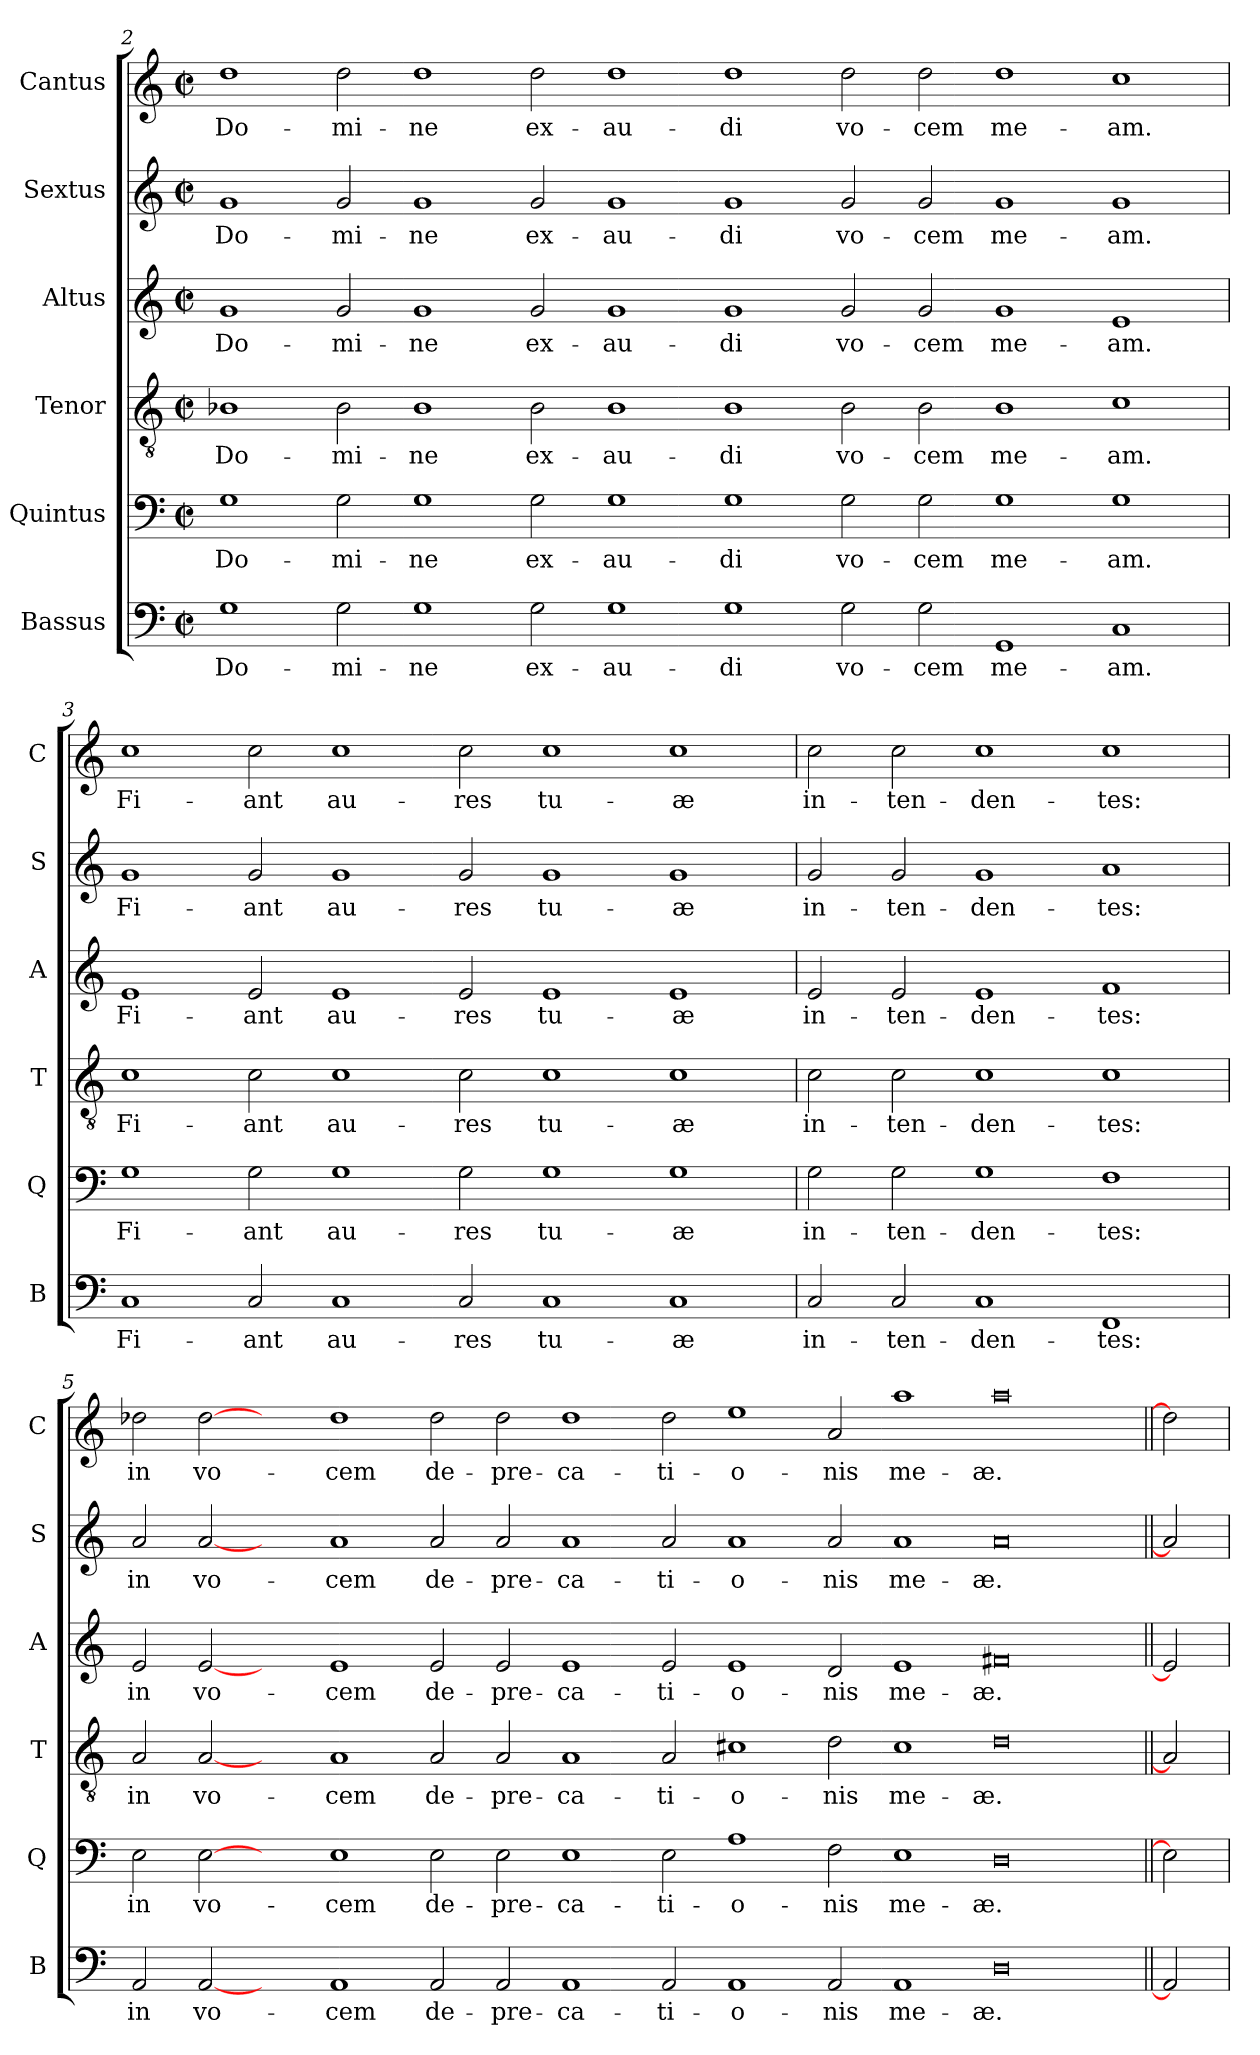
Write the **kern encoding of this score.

**kern	**text	**kern	**text	**kern	**text	**kern	**text	**kern	**text	**kern	**text
*part6	*part6	*part5	*part5	*part4	*part4	*part3	*part3	*part2	*part2	*part1	*part1
*staff6	*staff6	*staff5	*staff5	*staff4	*staff4	*staff3	*staff3	*staff2	*staff2	*staff1	*staff1
*I"Bassus	*	*I"Quintus	*	*I"Tenor	*	*I"Altus	*	*I"Sextus	*	*I"Cantus	*
*I'B	*	*I'Q	*	*I'T	*	*I'A	*	*I'S	*	*I'C	*
!!LO:LB:g=z
*clefF4	*	*clefF4	*	*clefGv2	*	*clefG2	*	*clefG2	*	*clefG2	*
*k[]	*	*k[]	*	*k[]	*	*k[]	*	*k[]	*	*k[]	*
*C:	*	*C:	*	*C:	*	*C:	*	*C:	*	*C:	*
*M2/2	*	*M2/2	*	*M2/2	*	*M2/2	*	*M2/2	*	*M2/2	*
*met(c|)	*	*met(c|)	*	*met(c|)	*	*met(c|)	*	*met(c|)	*	*met(c|)	*
=2	=2	=2	=2	=2	=2	=2	=2	=2	=2	=2	=2
!	!LO:LY:b	!	!LO:LY:b	!	!LO:LY:b	!	!LO:LY:b	!	!LO:LY:b	!	!LO:LY:b
1G	Do-	1G	Do-	1B-X	Do-	1g	Do-	1g	Do-	1dd	Do-
!	!LO:LY:b	!	!LO:LY:b	!	!LO:LY:b	!	!LO:LY:b	!	!LO:LY:b	!	!LO:LY:b
2G\	-mi-	2G\	-mi-	2B-\	-mi-	2g/	-mi-	2g/	-mi-	2dd\	-mi-
!	!LO:LY:b	!	!LO:LY:b	!	!LO:LY:b	!	!LO:LY:b	!	!LO:LY:b	!	!LO:LY:b
1G	-ne	1G	-ne	1B-	-ne	1g	-ne	1g	-ne	1dd	-ne
!	!LO:LY:b	!	!LO:LY:b	!	!LO:LY:b	!	!LO:LY:b	!	!LO:LY:b	!	!LO:LY:b
2G\	ex-	2G\	ex-	2B-\	ex-	2g/	ex-	2g/	ex-	2dd\	ex-
!	!LO:LY:b	!	!LO:LY:b	!	!LO:LY:b	!	!LO:LY:b	!	!LO:LY:b	!	!LO:LY:b
1G	-au-	1G	-au-	1B-	-au-	1g	-au-	1g	-au-	1dd	-au-
!	!LO:LY:b	!	!LO:LY:b	!	!LO:LY:b	!	!LO:LY:b	!	!LO:LY:b	!	!LO:LY:b
1G	-di	1G	-di	1B-	-di	1g	-di	1g	-di	1dd	-di
!	!LO:LY:b	!	!LO:LY:b	!	!LO:LY:b	!	!LO:LY:b	!	!LO:LY:b	!	!LO:LY:b
2G\	vo-	2G\	vo-	2B-\	vo-	2g/	vo-	2g/	vo-	2dd\	vo-
!	!LO:LY:b	!	!LO:LY:b	!	!LO:LY:b	!	!LO:LY:b	!	!LO:LY:b	!	!LO:LY:b
2G\	-cem	2G\	-cem	2B-\	-cem	2g/	-cem	2g/	-cem	2dd\	-cem
!	!LO:LY:b	!	!LO:LY:b	!	!LO:LY:b	!	!LO:LY:b	!	!LO:LY:b	!	!LO:LY:b
1GG	me-	1G	me-	1B-	me-	1g	me-	1g	me-	1dd	me-
!	!LO:LY:b	!	!LO:LY:b	!	!LO:LY:b	!	!LO:LY:b	!	!LO:LY:b	!	!LO:LY:b
1C	-am.	1G	-am.	1c	-am.	1e	-am.	1g	-am.	1cc	-am.
=3`	=3`	=3`	=3`	=3`	=3`	=3`	=3`	=3`	=3`	=3`	=3`
!	!LO:LY:b	!	!LO:LY:b	!	!LO:LY:b	!	!LO:LY:b	!	!LO:LY:b	!	!LO:LY:b
1C	Fi-	1G	Fi-	1c	Fi-	1e	Fi-	1g	Fi-	1cc	Fi-
!	!LO:LY:b	!	!LO:LY:b	!	!LO:LY:b	!	!LO:LY:b	!	!LO:LY:b	!	!LO:LY:b
2C/	-ant	2G\	-ant	2c\	-ant	2e/	-ant	2g/	-ant	2cc\	-ant
!	!LO:LY:b	!	!LO:LY:b	!	!LO:LY:b	!	!LO:LY:b	!	!LO:LY:b	!	!LO:LY:b
1C	au-	1G	au-	1c	au-	1e	au-	1g	au-	1cc	au-
!	!LO:LY:b	!	!LO:LY:b	!	!LO:LY:b	!	!LO:LY:b	!	!LO:LY:b	!	!LO:LY:b
2C/	-res	2G\	-res	2c\	-res	2e/	-res	2g/	-res	2cc\	-res
!	!LO:LY:b	!	!LO:LY:b	!	!LO:LY:b	!	!LO:LY:b	!	!LO:LY:b	!	!LO:LY:b
1C	tu-	1G	tu-	1c	tu-	1e	tu-	1g	tu-	1cc	tu-
!	!LO:LY:b	!	!LO:LY:b	!	!LO:LY:b	!	!LO:LY:b	!	!LO:LY:b	!	!LO:LY:b
1C	-æ	1G	-æ	1c	-æ	1e	-æ	1g	-æ	1cc	-æ
!!LO:PB:g=z
=4`	=4`	=4`	=4`	=4`	=4`	=4`	=4`	=4`	=4`	=4`	=4`
!	!LO:LY:b	!	!LO:LY:b	!	!LO:LY:b	!	!LO:LY:b	!	!LO:LY:b	!	!LO:LY:b
2C/	in-	2G\	in-	2c\	in-	2e/	in-	2g/	in-	2cc\	in-
!	!LO:LY:b	!	!LO:LY:b	!	!LO:LY:b	!	!LO:LY:b	!	!LO:LY:b	!	!LO:LY:b
2C/	-ten-	2G\	-ten-	2c\	-ten-	2e/	-ten-	2g/	-ten-	2cc\	-ten-
!	!LO:LY:b	!	!LO:LY:b	!	!LO:LY:b	!	!LO:LY:b	!	!LO:LY:b	!	!LO:LY:b
1C	-den-	1G	-den-	1c	-den-	1e	-den-	1g	-den-	1cc	-den-
!	!LO:LY:b	!	!LO:LY:b	!	!LO:LY:b	!	!LO:LY:b	!	!LO:LY:b	!	!LO:LY:b
1FF	-tes:	1F	-tes:	1c	-tes:	1f	-tes:	1a	-tes:	1cc	-tes:
=5`	=5`	=5`	=5`	=5`	=5`	=5`	=5`	=5`	=5`	=5`	=5`
!	!LO:LY:b	!	!LO:LY:b	!	!LO:LY:b	!	!LO:LY:b	!	!LO:LY:b	!	!LO:LY:b
2AA/	in	2E\	in	2A/	in	2e/	in	2a/	in	2dd-X\	in
!	!LO:LY:b	!	!LO:LY:b	!	!LO:LY:b	!	!LO:LY:b	!	!LO:LY:b	!	!LO:LY:b
[2AA	vo-	[2E	vo-	[2A	vo-	[2e	vo-	[2a	vo-	[2dd-	vo-
2ryy	.	2ryy	.	2ryy	.	2ryy	.	2ryy	.	2ryy	.
!	!LO:LY:b	!	!LO:LY:b	!	!LO:LY:b	!	!LO:LY:b	!	!LO:LY:b	!	!LO:LY:b
1AA	-cem	1E	-cem	1A	-cem	1e	-cem	1a	-cem	1dd-	-cem
!	!LO:LY:b	!	!LO:LY:b	!	!LO:LY:b	!	!LO:LY:b	!	!LO:LY:b	!	!LO:LY:b
2AA/	de-	2E\	de-	2A/	de-	2e/	de-	2a/	de-	2dd-\	de-
!	!LO:LY:b	!	!LO:LY:b	!	!LO:LY:b	!	!LO:LY:b	!	!LO:LY:b	!	!LO:LY:b
2AA/	-pre-	2E\	-pre-	2A/	-pre-	2e/	-pre-	2a/	-pre-	2dd-\	-pre-
!	!LO:LY:b	!	!LO:LY:b	!	!LO:LY:b	!	!LO:LY:b	!	!LO:LY:b	!	!LO:LY:b
1AA	-ca-	1E	-ca-	1A	-ca-	1e	-ca-	1a	-ca-	1dd-	-ca-
!	!LO:LY:b	!	!LO:LY:b	!	!LO:LY:b	!	!LO:LY:b	!	!LO:LY:b	!	!LO:LY:b
2AA/	-ti-	2E\	-ti-	2A/	-ti-	2e/	-ti-	2a/	-ti-	2dd-\	-ti-
!	!LO:LY:b	!	!LO:LY:b	!	!LO:LY:b	!	!LO:LY:b	!	!LO:LY:b	!	!LO:LY:b
1AA	-o-	1A	-o-	1c#X	-o-	1e	-o-	1a	-o-	1ee	-o-
!	!LO:LY:b	!	!LO:LY:b	!	!LO:LY:b	!	!LO:LY:b	!	!LO:LY:b	!	!LO:LY:b
2AA/	-nis	2F\	-nis	2d\	-nis	2d/	-nis	2a/	-nis	2a/	-nis
!	!LO:LY:b	!	!LO:LY:b	!	!LO:LY:b	!	!LO:LY:b	!	!LO:LY:b	!	!LO:LY:b
1AA	me-	1E	me-	1c#	me-	1e	me-	1a	me-	1aa	me-
!	!LO:LY:b	!	!LO:LY:b	!	!LO:LY:b	!	!LO:LY:b	!	!LO:LY:b	!	!LO:LY:b
0D	-æ.	0D	-æ.	0d	-æ.	0f#X	-æ.	0a	-æ.	0aa	-æ.
=6||	=6||	=6||	=6||	=6||	=6||	=6||	=6||	=6||	=6||	=6||	=6||
2AA]	.	2E]	.	2A]	.	2e]	.	2a]	.	2dd-]	.
=	=	=	=	=	=	=	=	=	=	=	=
*-	*-	*-	*-	*-	*-	*-	*-	*-	*-	*-	*-
